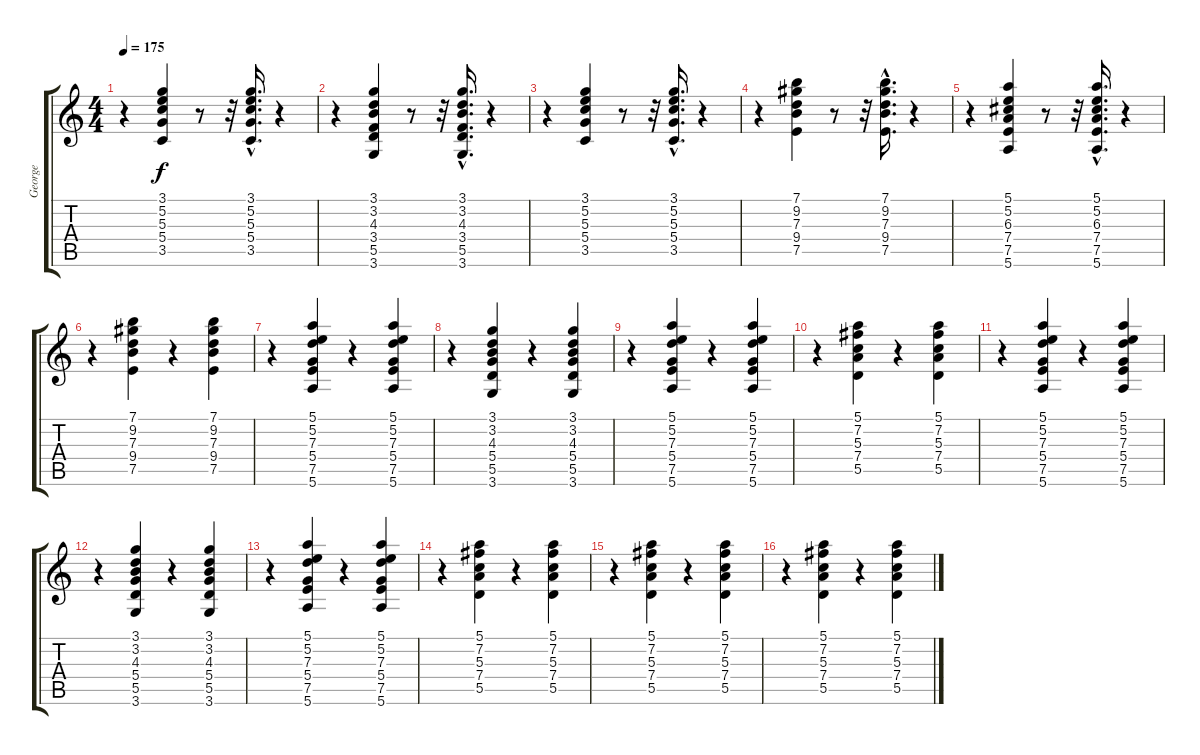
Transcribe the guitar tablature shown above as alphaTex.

\track ("George" "George") {instrument electricguitarmuted}
\staff {score tabs}
\tuning (E4 B3 G3 D3 A2 E2) {hide}
\ts (4 4)
\tempo 175
\clef g2
\ks c
r.4{dy f} (3.1 5.2 5.3 5.4 3.5).4 r.8 r.32 (3.1{hac} 5.2{hac} 5.3{hac} 5.4{hac} 3.5{hac}).16{d} r.4 |
r.4 (3.1 3.2 4.3 3.4 5.5 3.6).4 r.8 r.32 (3.1{hac} 3.2{hac} 4.3{hac} 3.4{hac} 5.5{hac} 3.6{hac}).16{d} r.4 |
r.4 (3.1 5.2 5.3 5.4 3.5).4 r.8 r.32 (3.1{hac} 5.2{hac} 5.3{hac} 5.4{hac} 3.5{hac}).16{d} r.4 |
r.4 (7.1 9.2 7.3 9.4 7.5).4 r.8 r.32 (7.1{hac} 9.2{hac} 7.3{hac} 9.4{hac} 7.5{hac}).16{d} r.4 |
r.4 (5.1 5.2 6.3 7.4 7.5 5.6).4 r.8 r.32 (5.1{hac} 5.2{hac} 6.3{hac} 7.4{hac} 7.5{hac} 5.6{hac}).16{d} r.4 |
r.4 (7.1 9.2 7.3 9.4 7.5).4 r.4 (7.1 9.2 7.3 9.4 7.5).4 |
r.4 (5.1 5.2 7.3 5.4 7.5 5.6).4{volume 11} r.4 (5.1 5.2 7.3 5.4 7.5 5.6).4 |
r.4 (3.1 3.2 4.3 5.4 5.5 3.6).4 r.4 (3.1 3.2 4.3 5.4 5.5 3.6).4 |
r.4 (5.1 5.2 7.3 5.4 7.5 5.6).4{volume 11} r.4 (5.1 5.2 7.3 5.4 7.5 5.6).4 |
r.4 (5.1 7.2 5.3 7.4 5.5).4 r.4 (5.1 7.2 5.3 7.4 5.5).4 |
r.4 (5.1 5.2 7.3 5.4 7.5 5.6).4{volume 11} r.4 (5.1 5.2 7.3 5.4 7.5 5.6).4 |
r.4 (3.1 3.2 4.3 5.4 5.5 3.6).4 r.4 (3.1 3.2 4.3 5.4 5.5 3.6).4 |
r.4 (5.1 5.2 7.3 5.4 7.5 5.6).4{volume 11} r.4 (5.1 5.2 7.3 5.4 7.5 5.6).4 |
r.4 (5.1 7.2 5.3 7.4 5.5).4 r.4 (5.1 7.2 5.3 7.4 5.5).4 |
r.4 (5.1 7.2 5.3 7.4 5.5).4 r.4 (5.1 7.2 5.3 7.4 5.5).4 |
r.4 (5.1 7.2 5.3 7.4 5.5).4 r.4 (5.1 7.2 5.3 7.4 5.5).4
